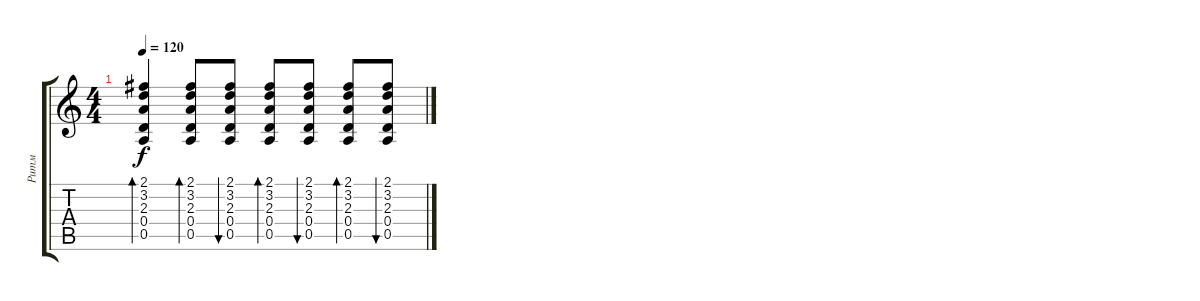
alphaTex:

\track ("Ритм" "Ритм") {instrument electricguitarclean}
\staff {score tabs}
\tuning (E4 B3 G3 D3 A2 E2) {hide}
\ts (4 4)
\tempo 120
\clef g2
\ks c
(2.1 3.2 2.3 0.4 0.5).4{bd 60 dy f} (2.1 3.2 2.3 0.4 0.5).8{bd 60} (2.1 3.2 2.3 0.4 0.5).8{bu 60} (2.1 3.2 2.3 0.4 0.5).8{bd 60} (2.1 3.2 2.3 0.4 0.5).8{bu 60} (2.1 3.2 2.3 0.4 0.5).8{bd 60} (2.1 3.2 2.3 0.4 0.5).8{bu 60}
